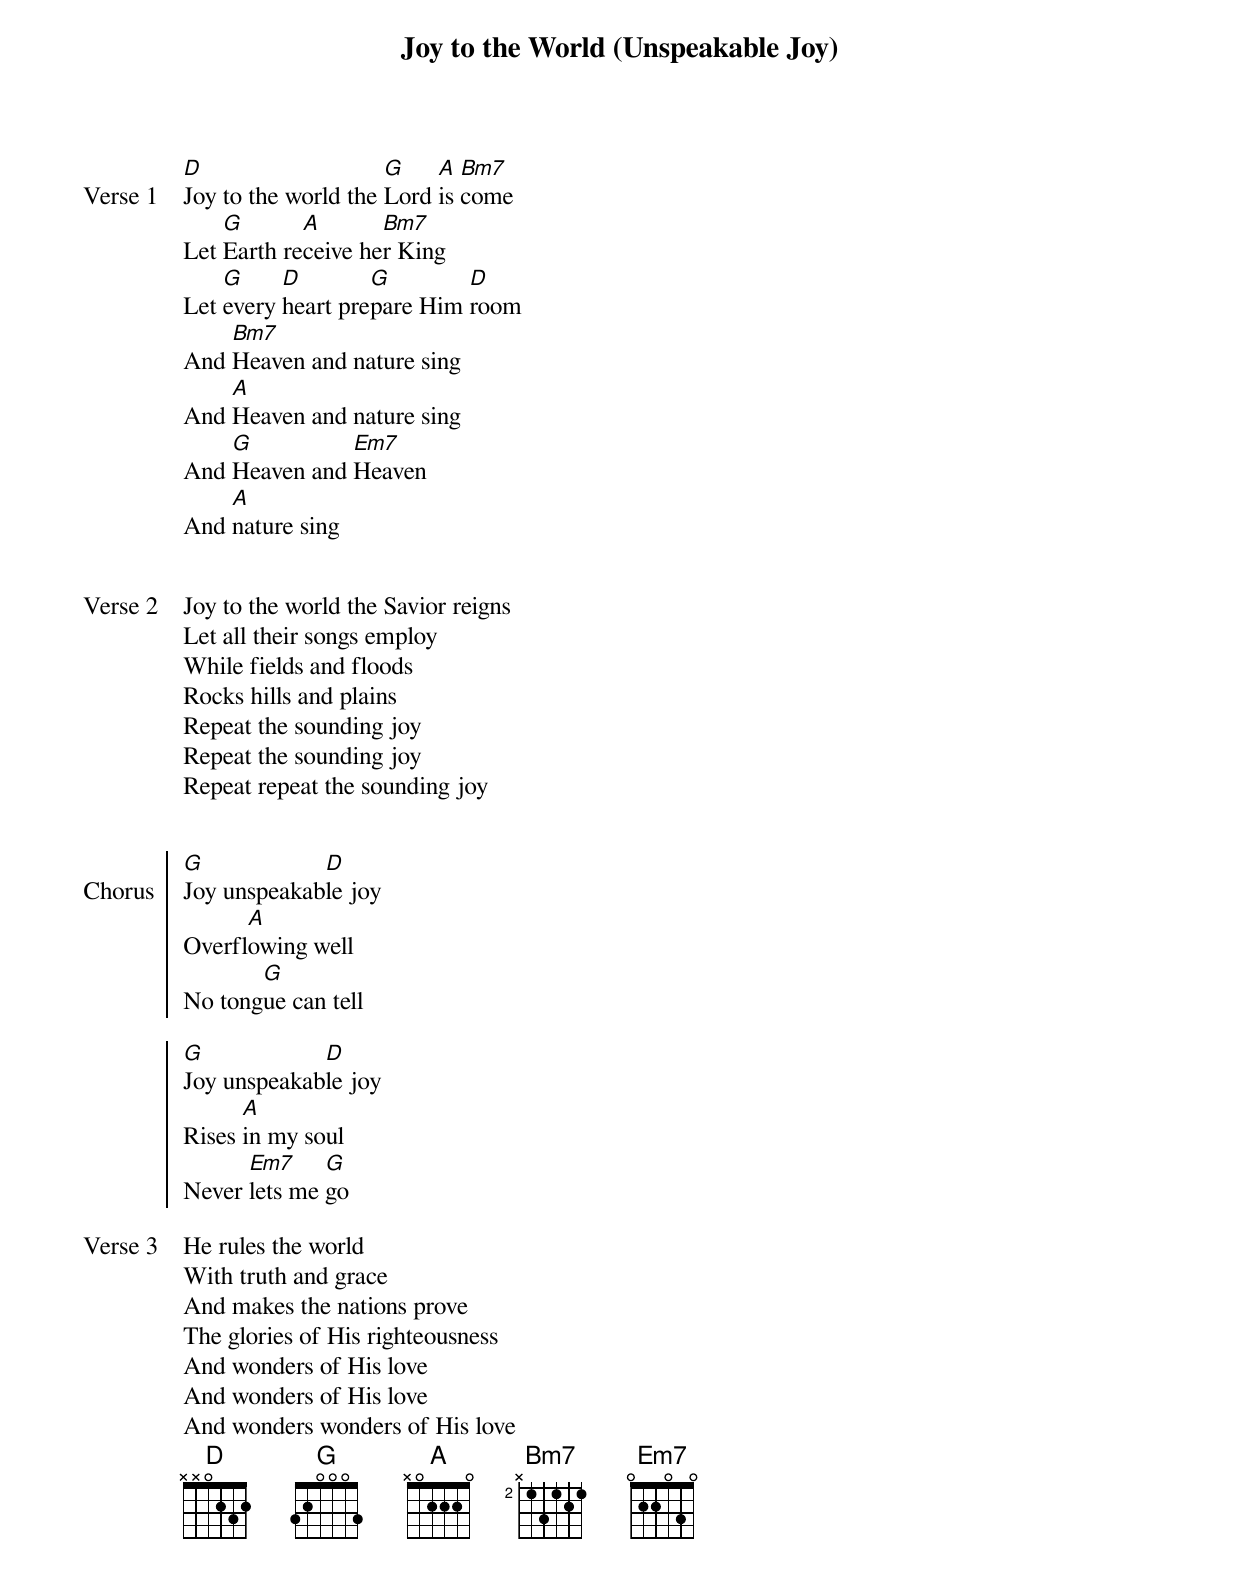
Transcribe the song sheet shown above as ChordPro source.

{title: Joy to the World (Unspeakable Joy)}
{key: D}
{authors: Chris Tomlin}
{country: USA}
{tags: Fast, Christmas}
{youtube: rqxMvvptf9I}

{start_of_verse: Verse 1}
[D]Joy to the world the [G]Lord [A]is [Bm7]come
Let [G]Earth re[A]ceive he[Bm7]r King
Let [G]every [D]heart pre[G]pare Him [D]room
And [Bm7]Heaven and nature sing
And [A]Heaven and nature sing
And [G]Heaven and [Em7]Heaven
And [A]nature sing

{end_of_verse}

{start_of_verse: Verse 2}
Joy to the world the Savior reigns
Let all their songs employ
While fields and floods
Rocks hills and plains
Repeat the sounding joy
Repeat the sounding joy
Repeat repeat the sounding joy

{end_of_verse}

{start_of_chorus: Chorus}
[G]Joy unspeakab[D]le joy
Overfl[A]owing well
No tong[G]ue can tell

[G]Joy unspeakab[D]le joy
Rises [A]in my soul
Never [Em7]lets me [G]go
{end_of_chorus}

{start_of_verse: Verse 3}
He rules the world
With truth and grace
And makes the nations prove
The glories of His righteousness
And wonders of His love
And wonders of His love
And wonders wonders of His love
{end_of_verse}
